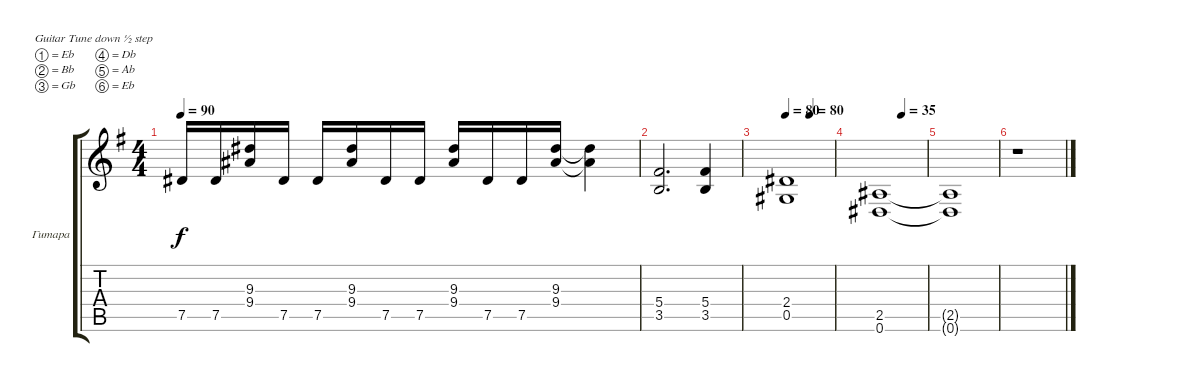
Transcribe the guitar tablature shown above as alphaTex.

\bracketExtendMode groupsimilarinstruments
\firstSystemTrackNameOrientation horizontal
\otherSystemsTrackNameOrientation horizontal
\track ("Владимир Холстинин" "Гитара") {instrument distortionguitar}
\staff {score tabs}
\tuning (Eb4 Bb3 Gb3 Db3 Ab2 Eb2)
\ts (4 4)
\tempo 90
\clef g2
\ks eminor
7.5.16{dy f} 7.5.16 (9.3 9.4).16 7.5.16 7.5.16 (9.3 9.4).16 7.5.16 7.5.16 (9.3 9.4).16 7.5.16 7.5.16 (9.3 9.4).16 (9.3{t} 9.4{t}).4 |
(5.4 3.5).2{d} (5.4 3.5).4 |
\tempo 80
\tempo (80 0.5)
(2.4 0.5).1 |
\tempo (35 0.484375)
(2.5 0.6).1 |
(2.5{t} 0.6{t}).1 |
r.1
